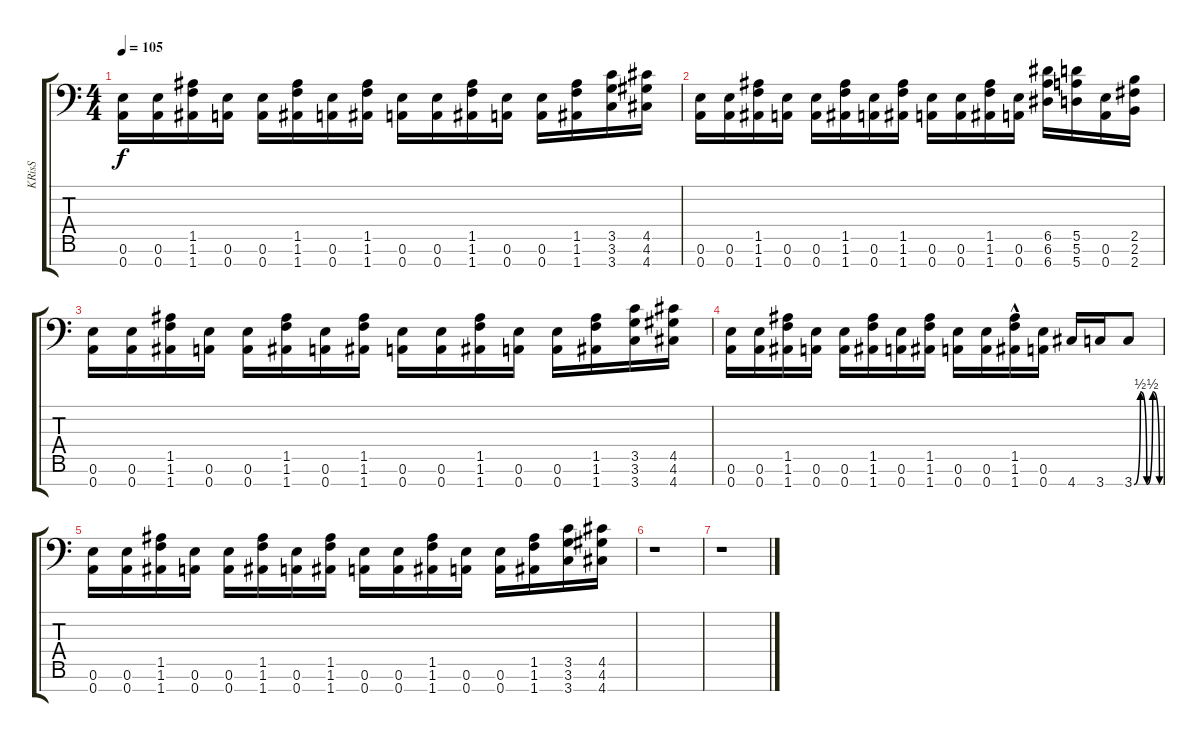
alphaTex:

\track ("KRisS" "KRisS") {instrument distortionguitar}
\staff {score tabs}
\tuning (E4 B3 G3 D3 A2 E2 A1) {hide}
\ts (4 4)
\tempo 105
\clef f4
\ks c
(0.6 0.7).16{dy f} (0.6 0.7).16 (1.5 1.6 1.7).16 (0.6 0.7).16 (0.6 0.7).16 (1.5 1.6 1.7).16 (0.6 0.7).16 (1.5 1.6 1.7).16 (0.6 0.7).16 (0.6 0.7).16 (1.5 1.6 1.7).16 (0.6 0.7).16 (0.6 0.7).16 (1.5 1.6 1.7).16 (3.5 3.6 3.7).16 (4.5 4.6 4.7).16 |
(0.6 0.7).16 (0.6 0.7).16 (1.5 1.6 1.7).16 (0.6 0.7).16 (0.6 0.7).16 (1.5 1.6 1.7).16 (0.6 0.7).16 (1.5 1.6 1.7).16 (0.6 0.7).16 (0.6 0.7).16 (1.5 1.6 1.7).16 (0.6 0.7).16 (6.5 6.6 6.7).16 (5.5 5.6 5.7).16 (0.6 0.7).16 (2.5 2.6 2.7).16 |
(0.6 0.7).16 (0.6 0.7).16 (1.5 1.6 1.7).16 (0.6 0.7).16 (0.6 0.7).16 (1.5 1.6 1.7).16 (0.6 0.7).16 (1.5 1.6 1.7).16 (0.6 0.7).16 (0.6 0.7).16 (1.5 1.6 1.7).16 (0.6 0.7).16 (0.6 0.7).16 (1.5 1.6 1.7).16 (3.5 3.6 3.7).16 (4.5 4.6 4.7).16 |
(0.6 0.7).16 (0.6 0.7).16 (1.5 1.6 1.7).16 (0.6 0.7).16 (0.6 0.7).16 (1.5 1.6 1.7).16 (0.6 0.7).16 (1.5 1.6 1.7).16 (0.6 0.7).16 (0.6 0.7).16 (1.5 1.6{hac} 1.7).16 (0.6 0.7).16 4.7.16 3.7.16 3.7{be (custom 0 0 15 2 30 0 44 2 60 0)}.8 |
(0.6 0.7).16 (0.6 0.7).16 (1.5 1.6 1.7).16 (0.6 0.7).16 (0.6 0.7).16 (1.5 1.6 1.7).16 (0.6 0.7).16 (1.5 1.6 1.7).16 (0.6 0.7).16 (0.6 0.7).16 (1.5 1.6 1.7).16 (0.6 0.7).16 (0.6 0.7).16 (1.5 1.6 1.7).16 (3.5 3.6 3.7).16 (4.5 4.6 4.7).16 |
r.1 |
r.1
